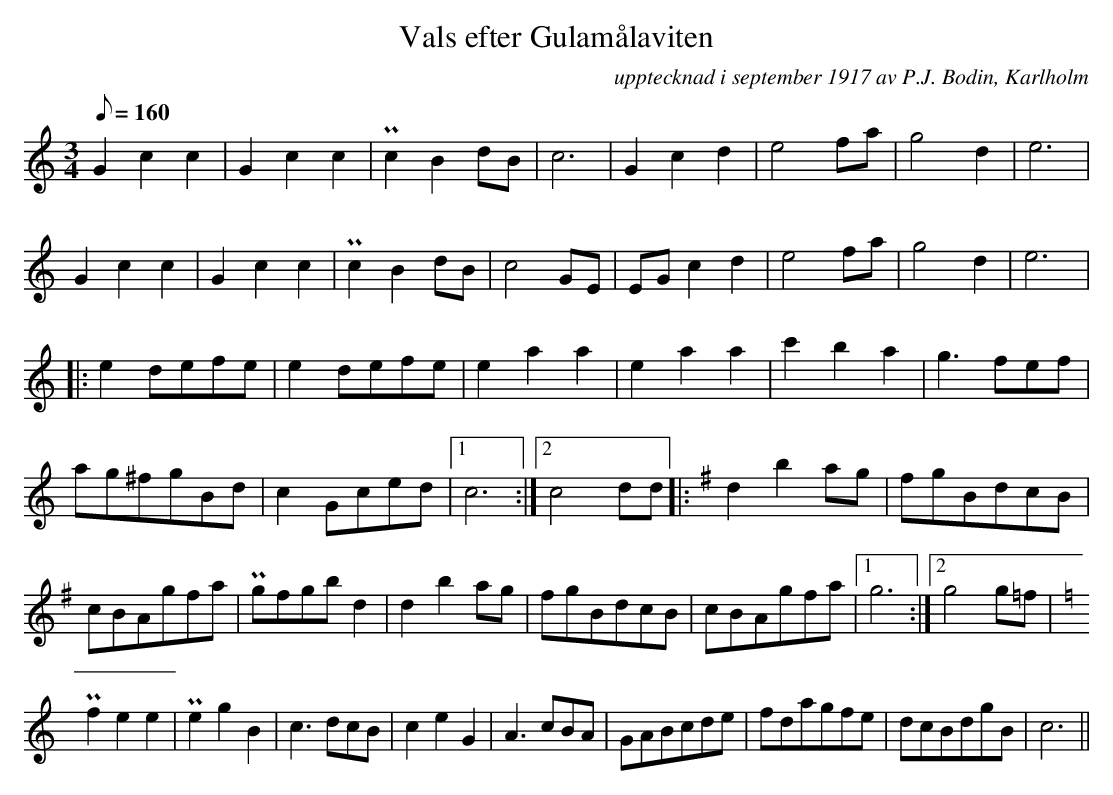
X:1
T:Vals efter Gulamålaviten
O:upptecknad i september 1917 av P.J. Bodin, Karlholm
L:1/8
M:3/4
Q:160
K:C
G2 c2 c2 | G2 c2 c2 | Pc2 B2 dB | c6 | G2 c2 d2 | e4 fa | g4 d2 | e6 |
G2 c2 c2 | G2 c2 c2 | Pc2 B2 dB | c4 GE | EG c2 d2 | e4 fa | g4 d2 | e6 |:
e2 defe | e2 defe | e2 a2 a2 | e2 a2 a2 | c'2 b2 a2 | g3 fef |
ag^fgBd | c2 Gced |1 c6 :|2 c4 dd [K:G] |: d2 b2 ag | fgBdcB |
cBAgfa | Pgfgb d2 | d2 b2 ag | fgBdcB | cBAgfa |1 g6 :|2 g4 g=f | [K:C]
Pf2 e2 e2 | Pe2 g2 B2 | c3 dcB | c2 e2 G2 | A3 cBA | GABcde | fdagfe | dcBdgB | c6 ||
